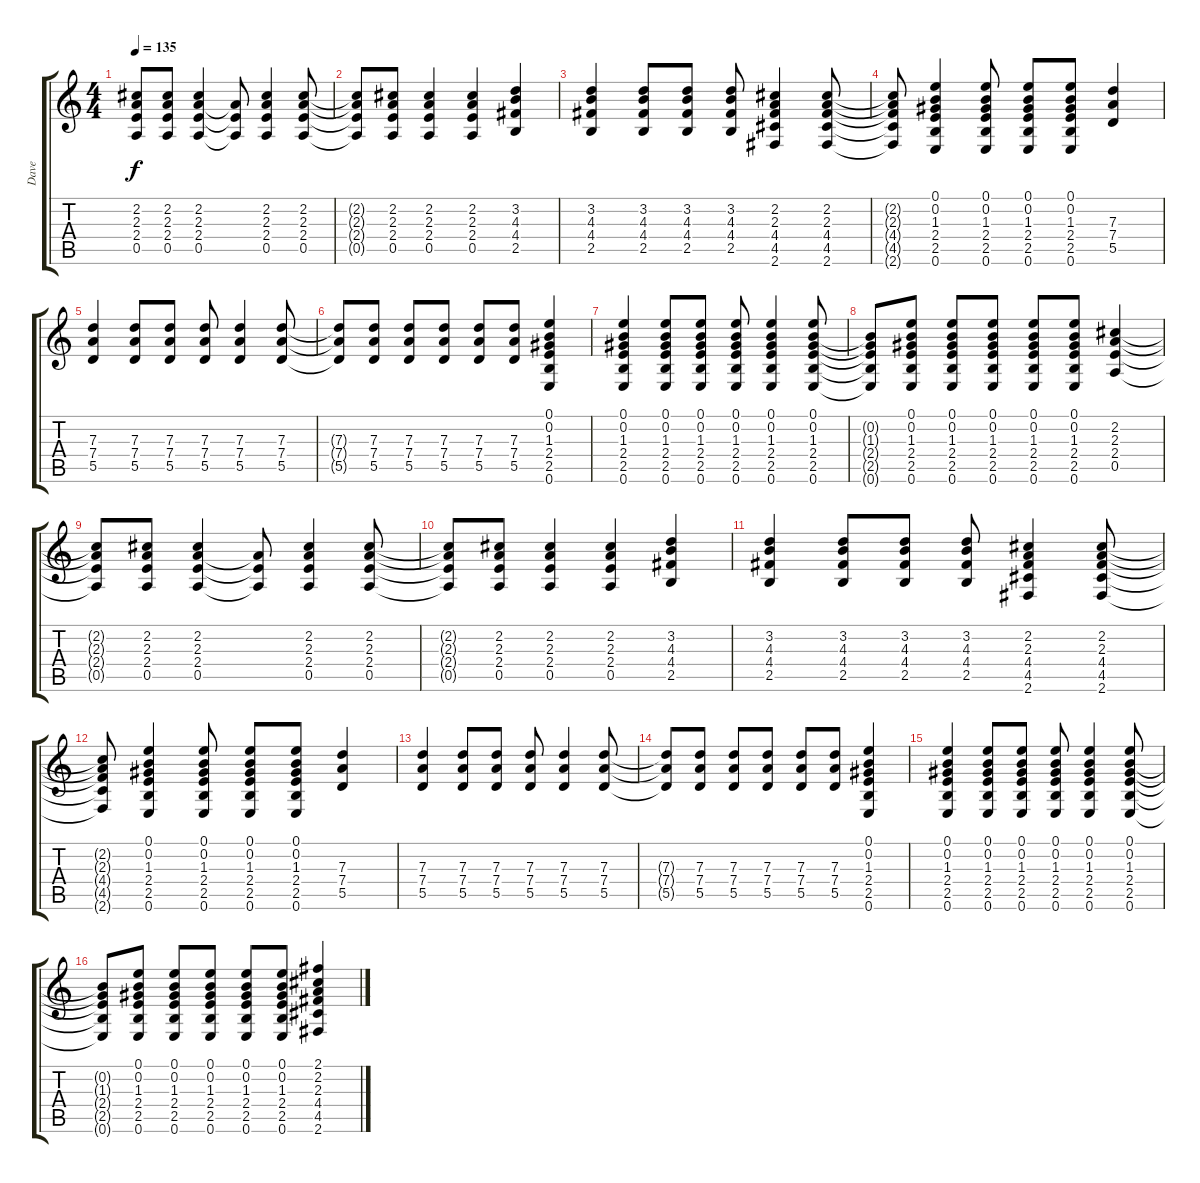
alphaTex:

\track ("Dave" "Dave") {instrument electricguitarclean}
\staff {score tabs}
\tuning (E4 B3 G3 D3 A2 E2) {hide}
\ts (4 4)
\tempo 135
\clef g2
\ks c
(2.2{t} 2.3{t} 2.4{t} 0.5{t}).8{dy f} (2.2 2.3 2.4 0.5).8 (2.2 2.3 2.4 0.5).4 (2.3{t} 2.4{t} 0.5{t}).8 (2.2 2.3 2.4 0.5).4 (2.2 2.3 2.4 0.5).8 |
(2.2{t} 2.3{t} 2.4{t} 0.5{t}).8 (2.2 2.3 2.4 0.5).8 (2.2 2.3 2.4 0.5).4 (2.2 2.3 2.4 0.5).4 (3.2 4.3 4.4 2.5).4 |
(3.2 4.3 4.4 2.5).4 (3.2 4.3 4.4 2.5).8 (3.2 4.3 4.4 2.5).8 (3.2 4.3 4.4 2.5).8 (2.2 2.3 4.4 4.5 2.6).4 (2.2 2.3 4.4 4.5 2.6).8 |
(2.2{t} 2.3{t} 4.4{t} 4.5{t} 2.6{t}).8 (0.1 0.2 1.3 2.4 2.5 0.6).4 (0.1 0.2 1.3 2.4 2.5 0.6).8 (0.1 0.2 1.3 2.4 2.5 0.6).8 (0.1 0.2 1.3 2.4 2.5 0.6).8 (7.3 7.4 5.5).4 |
(7.3 7.4 5.5).4 (7.3 7.4 5.5).8 (7.3 7.4 5.5).8 (7.3 7.4 5.5).8 (7.3 7.4 5.5).4 (7.3 7.4 5.5).8 |
(7.3{t} 7.4{t} 5.5{t}).8 (7.3 7.4 5.5).8 (7.3 7.4 5.5).8 (7.3 7.4 5.5).8 (7.3 7.4 5.5).8 (7.3 7.4 5.5).8 (0.1 0.2 1.3 2.4 2.5 0.6).4 |
(0.1 0.2 1.3 2.4 2.5 0.6).4 (0.1 0.2 1.3 2.4 2.5 0.6).8 (0.1 0.2 1.3 2.4 2.5 0.6).8 (0.1 0.2 1.3 2.4 2.5 0.6).8 (0.1 0.2 1.3 2.4 2.5 0.6).4 (0.1 0.2 1.3 2.4 2.5 0.6).8 |
(0.2{t} 1.3{t} 2.4{t} 2.5{t} 0.6{t}).8 (0.1 0.2 1.3 2.4 2.5 0.6).8 (0.1 0.2 1.3 2.4 2.5 0.6).8 (0.1 0.2 1.3 2.4 2.5 0.6).8 (0.1 0.2 1.3 2.4 2.5 0.6).8 (0.1 0.2 1.3 2.4 2.5 0.6).8 (2.2 2.3 2.4 0.5).4 |
(2.2{t} 2.3{t} 2.4{t} 0.5{t}).8 (2.2 2.3 2.4 0.5).8 (2.2 2.3 2.4 0.5).4 (2.3{t} 2.4{t} 0.5{t}).8 (2.2 2.3 2.4 0.5).4 (2.2 2.3 2.4 0.5).8 |
(2.2{t} 2.3{t} 2.4{t} 0.5{t}).8 (2.2 2.3 2.4 0.5).8 (2.2 2.3 2.4 0.5).4 (2.2 2.3 2.4 0.5).4 (3.2 4.3 4.4 2.5).4 |
(3.2 4.3 4.4 2.5).4 (3.2 4.3 4.4 2.5).8 (3.2 4.3 4.4 2.5).8 (3.2 4.3 4.4 2.5).8 (2.2 2.3 4.4 4.5 2.6).4 (2.2 2.3 4.4 4.5 2.6).8 |
(2.2{t} 2.3{t} 4.4{t} 4.5{t} 2.6{t}).8 (0.1 0.2 1.3 2.4 2.5 0.6).4 (0.1 0.2 1.3 2.4 2.5 0.6).8 (0.1 0.2 1.3 2.4 2.5 0.6).8 (0.1 0.2 1.3 2.4 2.5 0.6).8 (7.3 7.4 5.5).4 |
(7.3 7.4 5.5).4 (7.3 7.4 5.5).8 (7.3 7.4 5.5).8 (7.3 7.4 5.5).8 (7.3 7.4 5.5).4 (7.3 7.4 5.5).8 |
(7.3{t} 7.4{t} 5.5{t}).8 (7.3 7.4 5.5).8 (7.3 7.4 5.5).8 (7.3 7.4 5.5).8 (7.3 7.4 5.5).8 (7.3 7.4 5.5).8 (0.1 0.2 1.3 2.4 2.5 0.6).4 |
(0.1 0.2 1.3 2.4 2.5 0.6).4 (0.1 0.2 1.3 2.4 2.5 0.6).8 (0.1 0.2 1.3 2.4 2.5 0.6).8 (0.1 0.2 1.3 2.4 2.5 0.6).8 (0.1 0.2 1.3 2.4 2.5 0.6).4 (0.1 0.2 1.3 2.4 2.5 0.6).8 |
(0.2{t} 1.3{t} 2.4{t} 2.5{t} 0.6{t}).8 (0.1 0.2 1.3 2.4 2.5 0.6).8 (0.1 0.2 1.3 2.4 2.5 0.6).8 (0.1 0.2 1.3 2.4 2.5 0.6).8 (0.1 0.2 1.3 2.4 2.5 0.6).8 (0.1 0.2 1.3 2.4 2.5 0.6).8 (2.1 2.2 2.3 4.4 4.5 2.6).4
